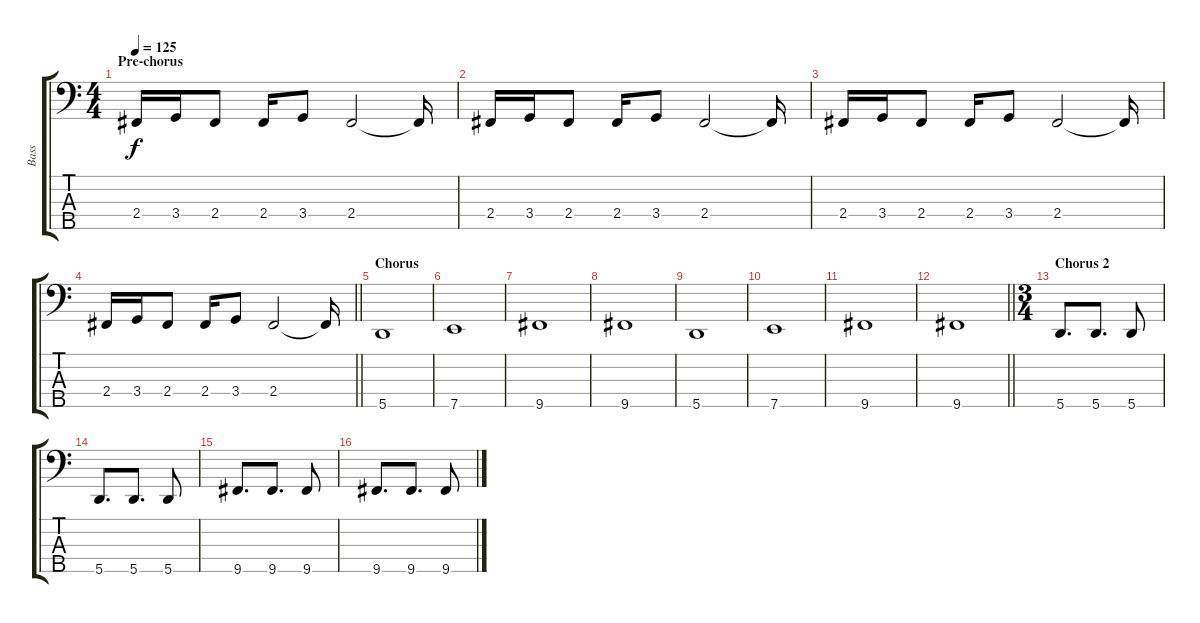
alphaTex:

\track ("Bass" "Bass") {instrument electricbasspick}
\staff {score tabs}
\tuning (G2 D2 A1 E1 A0) {hide}
\ts (4 4)
\section ("" "Pre-chorus")
\tempo 125
\clef f4
\ks c
2.4.16{dy f} 3.4.16 2.4.8 2.4.16 3.4.8 2.4.2 2.4{t}.16 |
2.4.16 3.4.16 2.4.8 2.4.16 3.4.8 2.4.2 2.4{t}.16 |
2.4.16 3.4.16 2.4.8 2.4.16 3.4.8 2.4.2 2.4{t}.16 |
\barLineRight lightlight
2.4.16 3.4.16 2.4.8 2.4.16 3.4.8 2.4.2 2.4{t}.16 |
\section ("" "Chorus")
5.5.1 |
7.5.1 |
9.5.1 |
9.5.1 |
5.5.1 |
7.5.1 |
9.5.1 |
\barLineRight lightlight
9.5.1 |
\ts (3 4)
\section ("" "Chorus 2")
5.5.8{d} 5.5.8{d} 5.5.8 |
5.5.8{d} 5.5.8{d} 5.5.8 |
9.5.8{d} 9.5.8{d} 9.5.8 |
9.5.8{d} 9.5.8{d} 9.5.8
